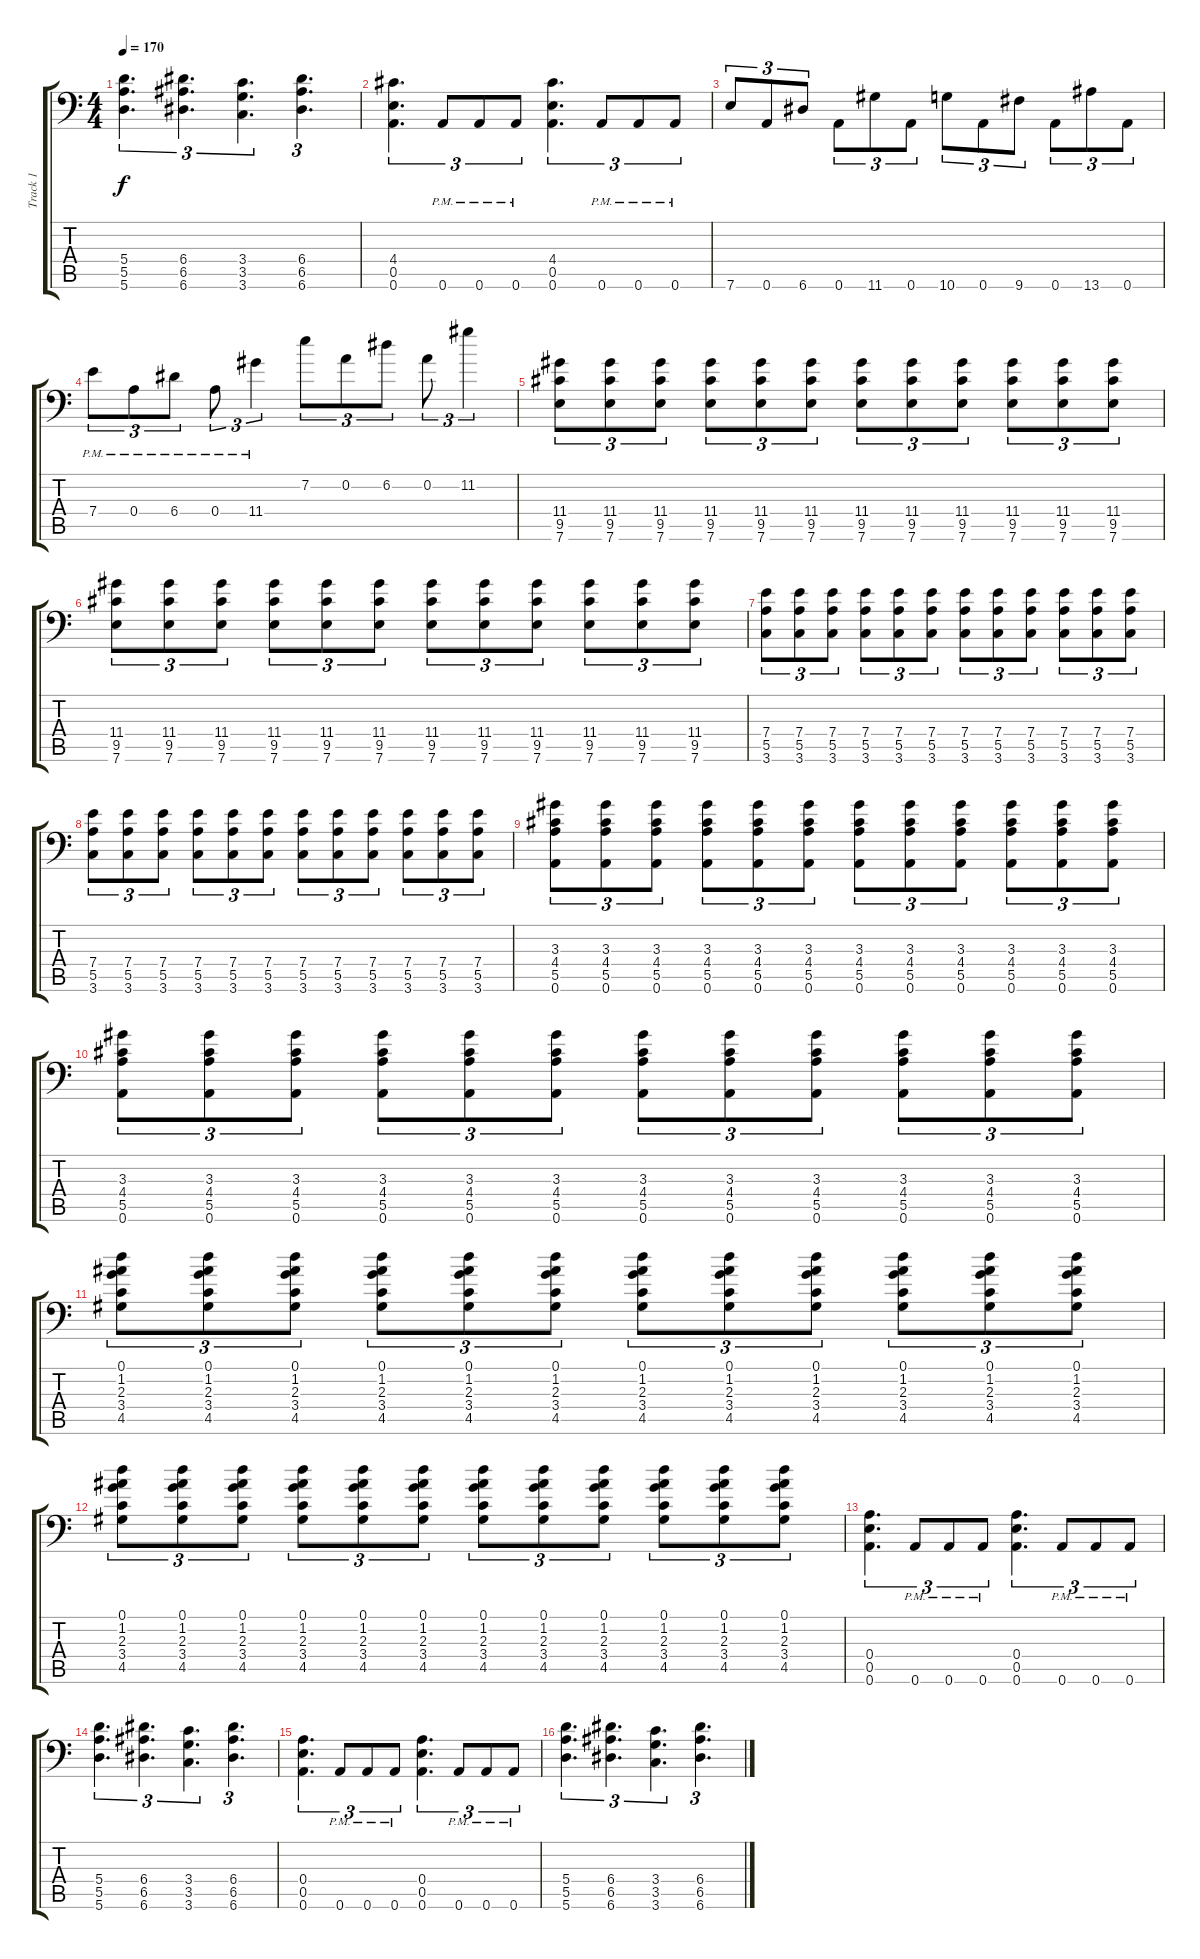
\track ("Track 1" "Track 1") {instrument distortionguitar}
\staff {score tabs}
\tuning (D4 A3 F3 A2 E2 A1) {hide}
\ts (4 4)
\tempo 170
\clef f4
\ks c
(5.4 5.5 5.6).4{d tu (3 2) dy f} (6.4 6.5 6.6).4{d tu (3 2)} (3.4 3.5 3.6).4{d tu (3 2)} (6.4 6.5 6.6).4{d tu (3 2)} |
(4.4 0.5 0.6).4{d tu (3 2)} 0.6{pm}.8{tu (3 2)} 0.6{pm}.8{tu (3 2)} 0.6{pm}.8{tu (3 2)} (4.4 0.5 0.6).4{d tu (3 2)} 0.6{pm}.8{tu (3 2)} 0.6{pm}.8{tu (3 2)} 0.6{pm}.8{tu (3 2)} |
7.6.8{tu (3 2)} 0.6.8{tu (3 2)} 6.6.8{tu (3 2)} 0.6.8{tu (3 2)} 11.6.8{tu (3 2)} 0.6.8{tu (3 2)} 10.6.8{tu (3 2)} 0.6.8{tu (3 2)} 9.6.8{tu (3 2)} 0.6.8{tu (3 2)} 13.6.8{tu (3 2)} 0.6.8{tu (3 2)} |
7.4{pm}.8{tu (3 2)} 0.4{pm}.8{tu (3 2)} 6.4{pm}.8{tu (3 2)} 0.4{pm}.8{tu (3 2)} 11.4{pm}.4{tu (3 2)} 7.2.8{tu (3 2)} 0.2.8{tu (3 2)} 6.2.8{tu (3 2)} 0.2.8{tu (3 2)} 11.2.4{tu (3 2)} |
(11.4 9.5 7.6).8{tu (3 2)} (11.4 9.5 7.6).8{tu (3 2)} (11.4 9.5 7.6).8{tu (3 2)} (11.4 9.5 7.6).8{tu (3 2)} (11.4 9.5 7.6).8{tu (3 2)} (11.4 9.5 7.6).8{tu (3 2)} (11.4 9.5 7.6).8{tu (3 2)} (11.4 9.5 7.6).8{tu (3 2)} (11.4 9.5 7.6).8{tu (3 2)} (11.4 9.5 7.6).8{tu (3 2)} (11.4 9.5 7.6).8{tu (3 2)} (11.4 9.5 7.6).8{tu (3 2)} |
(11.4 9.5 7.6).8{tu (3 2)} (11.4 9.5 7.6).8{tu (3 2)} (11.4 9.5 7.6).8{tu (3 2)} (11.4 9.5 7.6).8{tu (3 2)} (11.4 9.5 7.6).8{tu (3 2)} (11.4 9.5 7.6).8{tu (3 2)} (11.4 9.5 7.6).8{tu (3 2)} (11.4 9.5 7.6).8{tu (3 2)} (11.4 9.5 7.6).8{tu (3 2)} (11.4 9.5 7.6).8{tu (3 2)} (11.4 9.5 7.6).8{tu (3 2)} (11.4 9.5 7.6).8{tu (3 2)} |
(7.4 5.5 3.6).8{tu (3 2)} (7.4 5.5 3.6).8{tu (3 2)} (7.4 5.5 3.6).8{tu (3 2)} (7.4 5.5 3.6).8{tu (3 2)} (7.4 5.5 3.6).8{tu (3 2)} (7.4 5.5 3.6).8{tu (3 2)} (7.4 5.5 3.6).8{tu (3 2)} (7.4 5.5 3.6).8{tu (3 2)} (7.4 5.5 3.6).8{tu (3 2)} (7.4 5.5 3.6).8{tu (3 2)} (7.4 5.5 3.6).8{tu (3 2)} (7.4 5.5 3.6).8{tu (3 2)} |
(7.4 5.5 3.6).8{tu (3 2)} (7.4 5.5 3.6).8{tu (3 2)} (7.4 5.5 3.6).8{tu (3 2)} (7.4 5.5 3.6).8{tu (3 2)} (7.4 5.5 3.6).8{tu (3 2)} (7.4 5.5 3.6).8{tu (3 2)} (7.4 5.5 3.6).8{tu (3 2)} (7.4 5.5 3.6).8{tu (3 2)} (7.4 5.5 3.6).8{tu (3 2)} (7.4 5.5 3.6).8{tu (3 2)} (7.4 5.5 3.6).8{tu (3 2)} (7.4 5.5 3.6).8{tu (3 2)} |
(3.3 4.4 5.5 0.6).8{tu (3 2)} (3.3 4.4 5.5 0.6).8{tu (3 2)} (3.3 4.4 5.5 0.6).8{tu (3 2)} (3.3 4.4 5.5 0.6).8{tu (3 2)} (3.3 4.4 5.5 0.6).8{tu (3 2)} (3.3 4.4 5.5 0.6).8{tu (3 2)} (3.3 4.4 5.5 0.6).8{tu (3 2)} (3.3 4.4 5.5 0.6).8{tu (3 2)} (3.3 4.4 5.5 0.6).8{tu (3 2)} (3.3 4.4 5.5 0.6).8{tu (3 2)} (3.3 4.4 5.5 0.6).8{tu (3 2)} (3.3 4.4 5.5 0.6).8{tu (3 2)} |
(3.3 4.4 5.5 0.6).8{tu (3 2)} (3.3 4.4 5.5 0.6).8{tu (3 2)} (3.3 4.4 5.5 0.6).8{tu (3 2)} (3.3 4.4 5.5 0.6).8{tu (3 2)} (3.3 4.4 5.5 0.6).8{tu (3 2)} (3.3 4.4 5.5 0.6).8{tu (3 2)} (3.3 4.4 5.5 0.6).8{tu (3 2)} (3.3 4.4 5.5 0.6).8{tu (3 2)} (3.3 4.4 5.5 0.6).8{tu (3 2)} (3.3 4.4 5.5 0.6).8{tu (3 2)} (3.3 4.4 5.5 0.6).8{tu (3 2)} (3.3 4.4 5.5 0.6).8{tu (3 2)} |
(0.1 1.2 2.3 3.4 4.5).8{tu (3 2)} (0.1 1.2 2.3 3.4 4.5).8{tu (3 2)} (0.1 1.2 2.3 3.4 4.5).8{tu (3 2)} (0.1 1.2 2.3 3.4 4.5).8{tu (3 2)} (0.1 1.2 2.3 3.4 4.5).8{tu (3 2)} (0.1 1.2 2.3 3.4 4.5).8{tu (3 2)} (0.1 1.2 2.3 3.4 4.5).8{tu (3 2)} (0.1 1.2 2.3 3.4 4.5).8{tu (3 2)} (0.1 1.2 2.3 3.4 4.5).8{tu (3 2)} (0.1 1.2 2.3 3.4 4.5).8{tu (3 2)} (0.1 1.2 2.3 3.4 4.5).8{tu (3 2)} (0.1 1.2 2.3 3.4 4.5).8{tu (3 2)} |
(0.1 1.2 2.3 3.4 4.5).8{tu (3 2)} (0.1 1.2 2.3 3.4 4.5).8{tu (3 2)} (0.1 1.2 2.3 3.4 4.5).8{tu (3 2)} (0.1 1.2 2.3 3.4 4.5).8{tu (3 2)} (0.1 1.2 2.3 3.4 4.5).8{tu (3 2)} (0.1 1.2 2.3 3.4 4.5).8{tu (3 2)} (0.1 1.2 2.3 3.4 4.5).8{tu (3 2)} (0.1 1.2 2.3 3.4 4.5).8{tu (3 2)} (0.1 1.2 2.3 3.4 4.5).8{tu (3 2)} (0.1 1.2 2.3 3.4 4.5).8{tu (3 2)} (0.1 1.2 2.3 3.4 4.5).8{tu (3 2)} (0.1 1.2 2.3 3.4 4.5).8{tu (3 2)} |
(0.4 0.5 0.6).4{d tu (3 2)} 0.6{pm}.8{tu (3 2)} 0.6{pm}.8{tu (3 2)} 0.6{pm}.8{tu (3 2)} (0.4 0.5 0.6).4{d tu (3 2)} 0.6{pm}.8{tu (3 2)} 0.6{pm}.8{tu (3 2)} 0.6{pm}.8{tu (3 2)} |
(5.4 5.5 5.6).4{d tu (3 2)} (6.4 6.5 6.6).4{d tu (3 2)} (3.4 3.5 3.6).4{d tu (3 2)} (6.4 6.5 6.6).4{d tu (3 2)} |
(0.4 0.5 0.6).4{d tu (3 2)} 0.6{pm}.8{tu (3 2)} 0.6{pm}.8{tu (3 2)} 0.6{pm}.8{tu (3 2)} (0.4 0.5 0.6).4{d tu (3 2)} 0.6{pm}.8{tu (3 2)} 0.6{pm}.8{tu (3 2)} 0.6{pm}.8{tu (3 2)} |
(5.4 5.5 5.6).4{d tu (3 2)} (6.4 6.5 6.6).4{d tu (3 2)} (3.4 3.5 3.6).4{d tu (3 2)} (6.4 6.5 6.6).4{d tu (3 2)}
